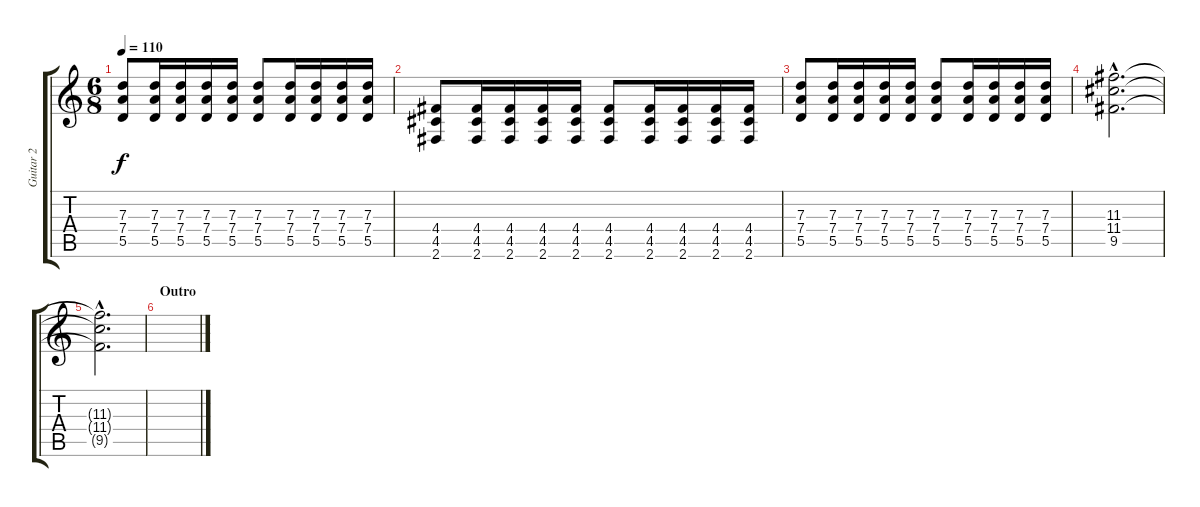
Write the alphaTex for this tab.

\track ("Guitar 2" "Guitar 2") {instrument acousticguitarnylon}
\staff {score tabs}
\tuning (E4 B3 G3 D3 A2 E2) {hide}
\ts (6 8)
\tempo 110
\clef g2
\ks c
(7.3 7.4 5.5).8{dy f} (7.3 7.4 5.5).16 (7.3 7.4 5.5).16 (7.3 7.4 5.5).16 (7.3 7.4 5.5).16 (7.3 7.4 5.5).8 (7.3 7.4 5.5).16 (7.3 7.4 5.5).16 (7.3 7.4 5.5).16 (7.3 7.4 5.5).16 |
(4.4 4.5 2.6).8 (4.4 4.5 2.6).16 (4.4 4.5 2.6).16 (4.4 4.5 2.6).16 (4.4 4.5 2.6).16 (4.4 4.5 2.6).8 (4.4 4.5 2.6).16 (4.4 4.5 2.6).16 (4.4 4.5 2.6).16 (4.4 4.5 2.6).16 |
(7.3 7.4 5.5).8 (7.3 7.4 5.5).16 (7.3 7.4 5.5).16 (7.3 7.4 5.5).16 (7.3 7.4 5.5).16 (7.3 7.4 5.5).8 (7.3 7.4 5.5).16 (7.3 7.4 5.5).16 (7.3 7.4 5.5).16 (7.3 7.4 5.5).16 |
(11.3{hac} 11.4{hac} 9.5{hac}).2{d} |
(11.3{hac t} 11.4{hac t} 9.5{hac t}).2{d} |
\section ("" "Outro")
